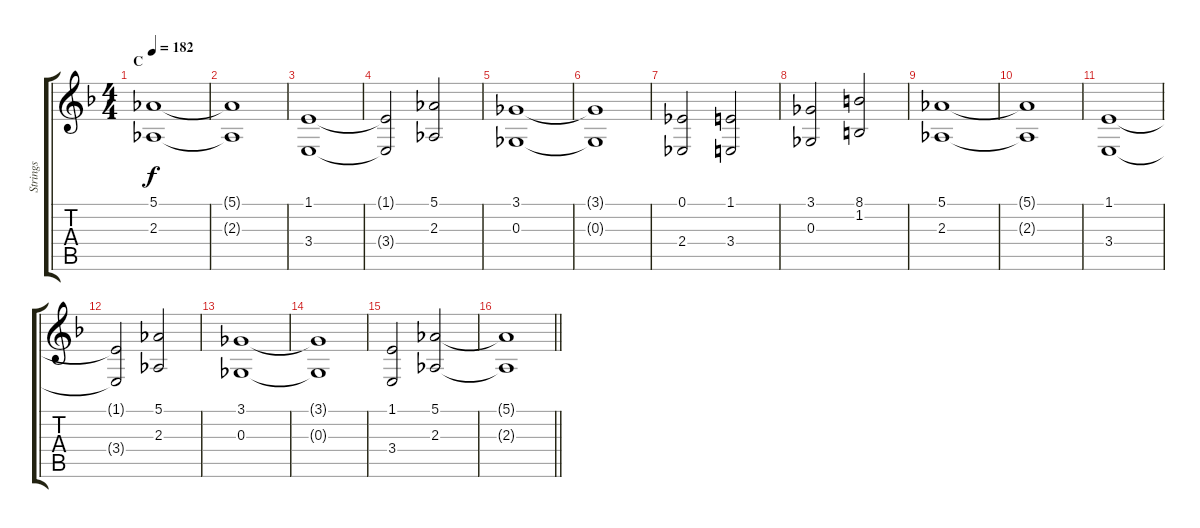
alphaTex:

\track ("Strings" "Strings") {instrument stringensemble1}
\staff {score tabs}
\tuning (Eb4 Bb3 Gb3 Db3 Ab2 Eb2) {hide}
\ts (4 4)
\section ("" "C")
\tempo 182
\clef g2
\ks f
(5.1{t} 2.3{t}).1{dy f} |
(5.1{t} 2.3{t}).1 |
(1.1 3.4).1 |
(1.1{t} 3.4{t}).2 (5.1 2.3).2 |
(3.1 0.3).1 |
(3.1{t} 0.3{t}).1 |
(0.1 2.4).2 (1.1 3.4).2 |
(3.1 0.3).2 (8.1 1.2).2 |
(5.1 2.3).1 |
(5.1{t} 2.3{t}).1 |
(1.1 3.4).1 |
(1.1{t} 3.4{t}).2 (5.1 2.3).2 |
(3.1 0.3).1 |
(3.1{t} 0.3{t}).1 |
(1.1 3.4).2 (5.1 2.3).2 |
\barLineRight lightlight
(5.1{t} 2.3{t}).1
